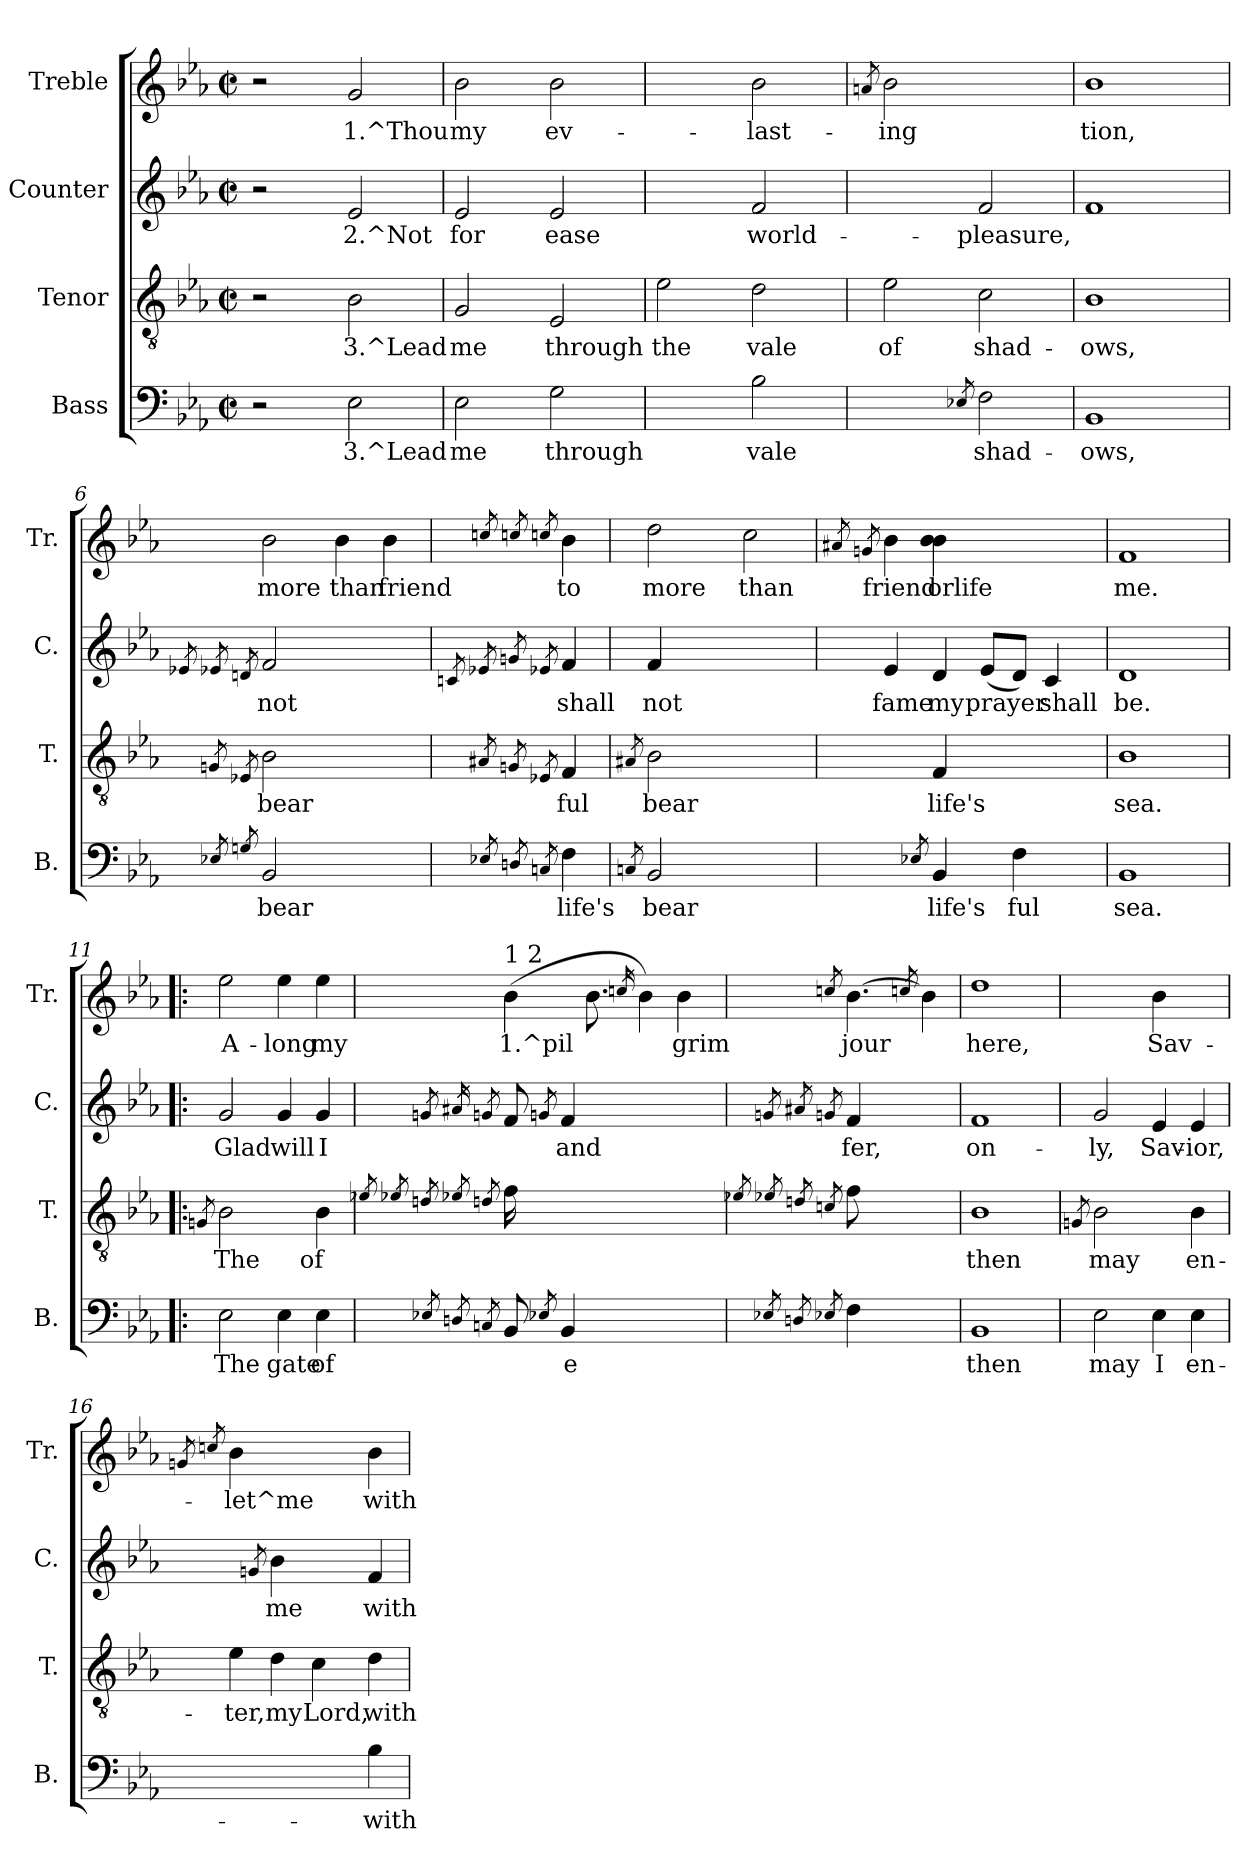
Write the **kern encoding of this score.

**kern	**text	**kern	**text	**kern	**text	**kern	**text
*part4	*part4	*part3	*part3	*part2	*part2	*part1	*part1
*staff4	*staff4	*staff3	*staff3	*staff2	*staff2	*staff1	*staff1
*I"Bass	*	*I"Tenor	*	*I"Counter	*	*I"Treble	*
*I'B.	*	*I'T.	*	*I'C.	*	*I'Tr.	*
!!LO:PB:g=z
*stria5	*	*stria5	*	*stria5	*	*stria5	*
*clefF4	*	*clefGv2	*	*clefG2	*	*clefG2	*
*k[b-e-a-]	*	*k[b-e-a-]	*	*k[b-e-a-]	*	*k[b-e-a-]	*
*E-:	*	*E-:	*	*E-:	*	*E-:	*
*M2/2	*	*M2/2	*	*M2/2	*	*M2/2	*
*met(c|)	*	*met(c|)	*	*met(c|)	*	*met(c|)	*
=1	=1	=1	=1	=1	=1	=1	=1
2r	.	2r	.	2r	.	2r	.
!	!LO:LY:a:rj	!	!LO:LY:b:rj	!	!LO:LY:b:rj	!	!LO:LY:b:rj
2E-\	3.^Lead	2B-\	3.^Lead	2e-/	2.^Not	2g/	1.^Thou
=2	=2	=2	=2	=2	=2	=2	=2
!	!LO:LY:a:rj	!	!LO:LY:b:rj	!	!LO:LY:b:rj	!	!LO:LY:b:rj
2E-\	me	2G/	me	2e-/	for	2b-\	my
!	!LO:LY:a:rj	!	!LO:LY:b:rj	!	!LO:LY:b:rj	!	!LO:LY:b:rj
2G\	through	2E-/	through	2e-/	ease	2b-\	ev-
=3	=3	=3	=3	=3	=3	=3	=3
!	!	!	!LO:LY:b:rj	!	!	!	!
2ryy	.	2e-\	the	2ryy	.	2ryy	.
!	!LO:LY:a:rj	!	!LO:LY:b:rj	!	!LO:LY:b:rj	!	!LO:LY:b:rj
2B-\	vale	2d\	vale	2f/	world-	2b-\	-last-
=4	=4	=4	=4	=4	=4	=4	=4
.	.	.	.	.	.	8qan/	.
!	!	!	!LO:LY:b:rj	!	!	!	!LO:LY:b:rj
2ryy	.	2e-\	of	2ryy	.	2b-\	-ing
8qE-X/	.	.	.	.	.	.	.
!	!LO:LY:a:rj	!	!LO:LY:b:rj	!	!LO:LY:b:rj	!	!
2F\	shad-	2c\	shad-	2f/	-pleasure,	2ryy	.
=5	=5	=5	=5	=5	=5	=5	=5
!	!LO:LY:a:rj	!	!LO:LY:b:rj	!	!LO:LY:b:rj	!	!LO:LY:b:rj
1BB-	-ows,	1B-	-ows,	1f	.	1b-	tion,
=6	=6	=6	=6	=6	=6	=6	=6
.	.	.	.	8qe-X/	.	.	.
8qE-X/	.	8qGn/	.	8qe-X/	.	.	.
8qGn/	.	8qE-X/	.	8qdn/	.	.	.
!	!LO:LY:a:rj	!	!LO:LY:b:rj	!	!LO:LY:b:rj	!	!LO:LY:b:rj
2BB-/	bear	2B-\	bear	2f/	not	2b-\	more
!	!	!	!	!	!	!	!LO:LY:b:rj
2ryy	.	2ryy	.	2ryy	.	4b-\	than
!	!	!	!	!	!	!	!LO:LY:b:rj
.	.	.	.	.	.	4b-\	friend
=7	=7	=7	=7	=7	=7	=7	=7
.	.	.	.	8qcn/	.	.	.
8qE-X/	.	8qA#X/	.	8qe-X/	.	8qccn/	.
8qDn/	.	8qGn/	.	8qgn/	.	8qccn/	.
8qCn/	.	8qE-X/	.	8qe-X/	.	8qccn/	.
!	!LO:LY:a:rj	!	!LO:LY:b:rj	!	!LO:LY:b:rj	!	!LO:LY:b:rj
4F\	life's	4F/	ful	4f/	shall	4b-\	to
=8	=8	=8	=8	=8	=8	=8	=8
8qCn/	.	8qA#X/	.	.	.	.	.
!	!LO:LY:a:rj	!	!LO:LY:b:rj	!	!LO:LY:b:rj	!	!LO:LY:b:rj
2BB-/	bear	2B-\	bear	4f/	not	2dd\	more
.	.	.	.	2.ryy	.	.	.
!	!	!	!	!	!	!	!LO:LY:b:rj
2ryy	.	2ryy	.	.	.	2cc\	than
=9	=9	=9	=9	=9	=9	=9	=9
.	.	.	.	.	.	8qa#X/	.
.	.	.	.	.	.	8qgn/	.
!	!	!	!	!	!LO:LY:b:rj	!	!LO:LY:b:rj
4ryy	.	4ryy	.	4e-/	fame	4b-\	friend
8qE-X/	.	.	.	.	.	.	.
!	!LO:LY:a:rj	!	!LO:LY:b:rj	!	!LO:LY:b:rj	!	!LO:LY:b:rj
4BB-/	life's	4F/	life's	4d/	my	4b-\ 4b-\	orlife
!	!	!	!	!	!LO:LY:b:rj	!	!
8ryy	.	2ryy	.	(<8e-/L	prayer-	2ryy	.
!	!LO:LY:a:rj	!	!	!	!LO:LY:b:rj	!	!
4F\	ful	.	.	8d/J)	--	.	.
!	!	!	!	!	!LO:LY:b:rj	!	!
.	.	.	.	4c/	-shall	.	.
8ryy	.	.	.	.	.	.	.
=10	=10	=10	=10	=10	=10	=10	=10
!	!LO:LY:a:rj	!	!LO:LY:b:rj	!	!LO:LY:b:rj	!	!LO:LY:b:rj
1BB-	sea.	1B-	sea.	1d	be.	1f	me.
=11!|:	=11!|:	=11!|:	=11!|:	=11!|:	=11!|:	=11!|:	=11!|:
.	.	8qGn/	.	.	.	.	.
!	!LO:LY:a:rj	!	!LO:LY:b:rj	!	!LO:LY:b:rj	!	!LO:LY:b:rj
2E-\	The	2B-\	The	2g/	Glad	2ee-\	A-
!	!LO:LY:a:rj	!	!	!	!LO:LY:b:rj	!	!LO:LY:b:rj
4E-\	gate	4ryy	.	4g/	will	4ee-\	-long
!	!LO:LY:a:rj	!	!LO:LY:b:rj	!	!LO:LY:b:rj	!	!LO:LY:b:rj
4E-\	of	4B-\	of	4g/	I	4ee-\	my
!!LO:LB:g=z
=12	=12	=12	=12	=12	=12	=12	=12
.	.	8qe-X/	.	.	.	.	.
.	.	8qe-X/	.	.	.	.	.
8qE-X/	.	8qdn/	.	8qgn/	.	.	.
8qDn/	.	8qe-X/	.	16qa#X/	.	.	.
8qCn/	.	8qdn/	.	8qgn/	.	.	.
!	!	!	!	!	!	!LO:TX:a:t=1 2	!
!	!LO:LY:a:rj	!	!LO:LY:b:rj	!	!LO:LY:b:rj	!	!LO:LY:b:rj
8BB-/	-	16f\	.	8f/	-	(>4b-\	1.^pil-
.	.	2..ryy	.	.	.	.	.
8qE-X/	.	.	.	8qgn/	.	.	.
!	!LO:LY:a:rj	!	!	!	!LO:LY:b:rj	!	!
4BB-/	-e-	.	.	4f/	-and	.	.
!	!	!	!	!	!	!	!LO:LY:b:rj
.	.	.	.	.	.	8.b-\L	--
2ryy	.	.	.	2ryy	.	.	.
.	.	.	.	.	.	16qccn/	.
!	!	!	!	!	!	!	!LO:LY:b:rj
.	.	.	.	.	.	4b-\)	--
!	!	!	!	!	!	!	!LO:LY:b:rj
.	.	.	.	.	.	4b-\	-grim
16ryy	.	.	.	16ryy	.	.	.
=13	=13	=13	=13	=13	=13	=13	=13
.	.	8qe-X/	.	.	.	.	.
8qE-X/	.	8qe-X/	.	8qgn/	.	.	.
8qDn/	.	8qdn/	.	8qa#X/	.	.	.
8qE-X/	.	8qcn/	.	8qgn/	.	8qccn/	.
!	!LO:LY:a:rj	!	!LO:LY:b:rj	!	!LO:LY:b:rj	!	!LO:LY:b:rj
4F\	--	8f\	.	4f/	fer,	[>4.b-\	jour-
.	.	2ryy	.	.	.	.	.
4.ryy	.	.	.	4.ryy	.	.	.
.	.	.	.	.	.	8qccn/	.
!	!	!	!	!	!	!	!LO:LY:b:rj
.	.	.	.	.	.	4b-\]	--
=14	=14	=14	=14	=14	=14	=14	=14
!	!LO:LY:a:rj	!	!LO:LY:b:rj	!	!LO:LY:b:rj	!	!LO:LY:b:rj
1BB-	-then	1B-	then	1f	on-	1dd	-here,
=15	=15	=15	=15	=15	=15	=15	=15
.	.	8qGn/	.	.	.	.	.
!	!LO:LY:a:rj	!	!LO:LY:b:rj	!	!LO:LY:b:rj	!	!
2E-\	may	2B-\	may	2g/	-ly,	2ryy	.
!	!LO:LY:a:rj	!	!	!	!LO:LY:b:rj	!	!LO:LY:b:rj
4E-\	I	4ryy	.	4e-/	Sav-	4b-\	Sav-
!	!LO:LY:a:rj	!	!LO:LY:b:rj	!	!LO:LY:b:rj	!	!
4E-\	en-	4B-\	en-	4e-/	-ior,	4ryy	.
=16	=16	=16	=16	=16	=16	=16	=16
.	.	.	.	.	.	8qgn/	.
.	.	.	.	.	.	8qccn/	.
!	!	!	!LO:LY:b:rj	!	!	!	!LO:LY:b:rj
2.ryy	.	4e-\	-ter,	4ryy	.	4b-\	-let^me
.	.	.	.	8qgn/	.	.	.
!	!	!	!LO:LY:b:rj	!	!LO:LY:b:rj	!	!
.	.	4d\	my	4b-\	me	2ryy	.
!	!	!	!LO:LY:b:rj	!	!	!	!
.	.	4c\	Lord,	4ryy	.	.	.
!	!LO:LY:a:rj	!	!LO:LY:b:rj	!	!LO:LY:b:rj	!	!LO:LY:b:rj
4B-\	-with	4d\	with	4f/	with	4b-\	with
=	=	=	=	=	=	=	=
*-	*-	*-	*-	*-	*-	*-	*-
